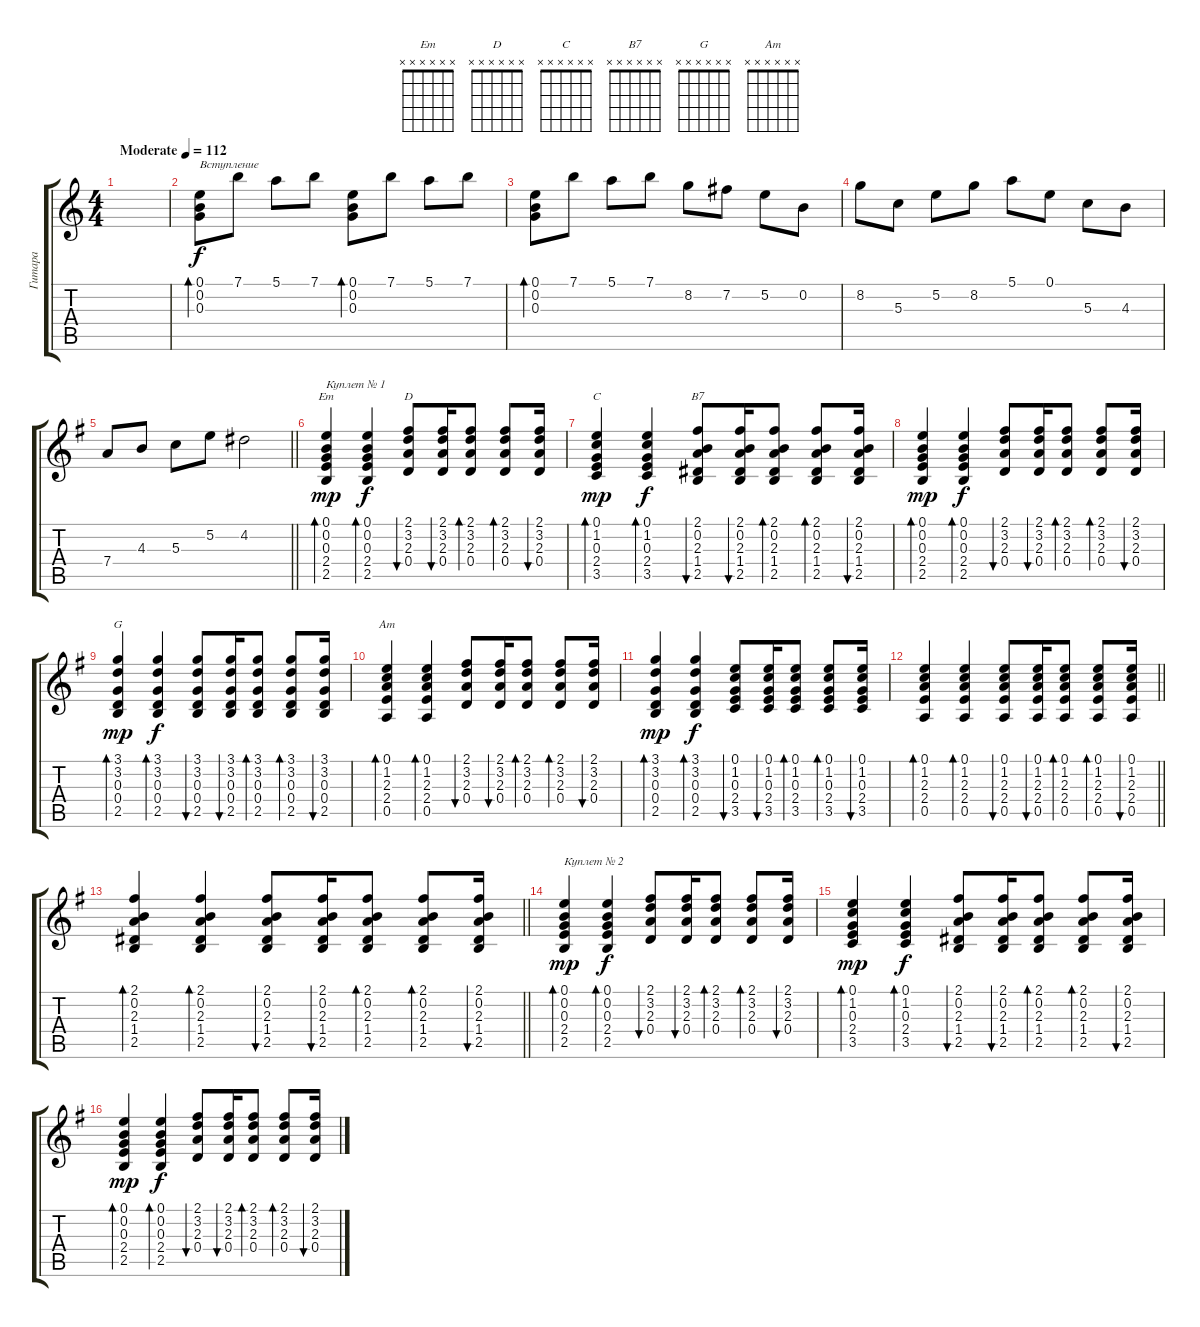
\track ("Гитара" "Гитара") {instrument acousticguitarsteel}
\staff {score tabs}
\tuning (E4 B3 G3 D3 A2 E2) {hide}
\chord ("Em" x x x x x x)
\chord ("D" x x x x x x)
\chord ("C" x x x x x x)
\chord ("B7" x x x x x x)
\chord ("G" x x x x x x)
\chord ("Am" x x x x x x)
\ts (4 4)
\tempo (112 "Moderate")
\clef g2
\ks c
|
(0.1 0.2 0.3).8{bd 60 txt "Вступление"} 7.1.8 5.1.8 7.1.8 (0.1 0.2 0.3).8{bd 60} 7.1.8 5.1.8 7.1.8 |
(0.1 0.2 0.3).8{bd 60} 7.1.8 5.1.8 7.1.8 8.2.8 7.2.8 5.2.8 0.2.8 |
8.2.8 5.3.8 5.2.8 8.2.8 5.1.8 0.1.8 5.3.8 4.3.8 |
\barLineRight lightlight
\ks eminor
7.4.8 4.3.8 5.3.8 5.2.8 4.2.2 |
(0.1 0.2 0.3 2.4 2.5).4{bd 60 ch "Em" txt "Куплет № 1" dy mp volume 13} (0.1 0.2 0.3 2.4 2.5).4{bd 60 dy f} (2.1 3.2 2.3 0.4).8{bu 60 ch "D"} (2.1 3.2 2.3 0.4).16{bu 60} (2.1 3.2 2.3 0.4).8{bd 60} (2.1 3.2 2.3 0.4).8{bd 60} (2.1 3.2 2.3 0.4).16{bu 60} |
(0.1 1.2 0.3 2.4 3.5).4{bd 60 ch "C" dy mp} (0.1 1.2 0.3 2.4 3.5).4{bd 60 dy f} (2.1 0.2 2.3 1.4 2.5).8{bu 60 ch "B7"} (2.1 0.2 2.3 1.4 2.5).16{bu 60} (2.1 0.2 2.3 1.4 2.5).8{bd 60} (2.1 0.2 2.3 1.4 2.5).8{bd 60} (2.1 0.2 2.3 1.4 2.5).16{bu 60} |
(0.1 0.2 0.3 2.4 2.5).4{bd 60 dy mp} (0.1 0.2 0.3 2.4 2.5).4{bd 60 dy f} (2.1 3.2 2.3 0.4).8{bu 60} (2.1 3.2 2.3 0.4).16{bu 60} (2.1 3.2 2.3 0.4).8{bd 60} (2.1 3.2 2.3 0.4).8{bd 60} (2.1 3.2 2.3 0.4).16{bu 60} |
(3.1 3.2 0.3 0.4 2.5).4{bd 60 ch "G" dy mp} (3.1 3.2 0.3 0.4 2.5).4{bd 60 dy f} (3.1 3.2 0.3 0.4 2.5).8{bu 60} (3.1 3.2 0.3 0.4 2.5).16{bu 60} (3.1 3.2 0.3 0.4 2.5).8{bd 60} (3.1 3.2 0.3 0.4 2.5).8{bd 60} (3.1 3.2 0.3 0.4 2.5).16{bu 60} |
(0.1 1.2 2.3 2.4 0.5).4{bd 60 ch "Am"} (0.1 1.2 2.3 2.4 0.5).4{bd 60} (2.1 3.2 2.3 0.4).8{bu 60} (2.1 3.2 2.3 0.4).16{bu 60} (2.1 3.2 2.3 0.4).8{bd 60} (2.1 3.2 2.3 0.4).8{bd 60} (2.1 3.2 2.3 0.4).16{bu 60} |
(3.1 3.2 0.3 0.4 2.5).4{bd 60 dy mp} (3.1 3.2 0.3 0.4 2.5).4{bd 60 dy f} (0.1 1.2 0.3 2.4 3.5).8{bu 60} (0.1 1.2 0.3 2.4 3.5).16{bu 60} (0.1 1.2 0.3 2.4 3.5).8{bd 60} (0.1 1.2 0.3 2.4 3.5).8{bd 60} (0.1 1.2 0.3 2.4 3.5).16{bu 60} |
\barLineRight lightlight
(0.1 1.2 2.3 2.4 0.5).4{bd 60} (0.1 1.2 2.3 2.4 0.5).4{bd 60} (0.1 1.2 2.3 2.4 0.5).8{bu 60} (0.1 1.2 2.3 2.4 0.5).16{bu 60} (0.1 1.2 2.3 2.4 0.5).8{bd 60} (0.1 1.2 2.3 2.4 0.5).8{bd 60} (0.1 1.2 2.3 2.4 0.5).16{bu 60} |
\barLineRight lightlight
(2.1 0.2 2.3 1.4 2.5).4{bd 60} (2.1 0.2 2.3 1.4 2.5).4{bd 60} (2.1 0.2 2.3 1.4 2.5).8{bu 60} (2.1 0.2 2.3 1.4 2.5).16{bu 60} (2.1 0.2 2.3 1.4 2.5).8{bd 60} (2.1 0.2 2.3 1.4 2.5).8{bd 60} (2.1 0.2 2.3 1.4 2.5).16{bu 60} |
(0.1 0.2 0.3 2.4 2.5).4{bd 60 txt "Куплет № 2" dy mp} (0.1 0.2 0.3 2.4 2.5).4{bd 60 dy f} (2.1 3.2 2.3 0.4).8{bu 60} (2.1 3.2 2.3 0.4).16{bu 60} (2.1 3.2 2.3 0.4).8{bd 60} (2.1 3.2 2.3 0.4).8{bd 60} (2.1 3.2 2.3 0.4).16{bu 60} |
(0.1 1.2 0.3 2.4 3.5).4{bd 60 dy mp} (0.1 1.2 0.3 2.4 3.5).4{bd 60 dy f} (2.1 0.2 2.3 1.4 2.5).8{bu 60} (2.1 0.2 2.3 1.4 2.5).16{bu 60} (2.1 0.2 2.3 1.4 2.5).8{bd 60} (2.1 0.2 2.3 1.4 2.5).8{bd 60} (2.1 0.2 2.3 1.4 2.5).16{bu 60} |
(0.1 0.2 0.3 2.4 2.5).4{bd 60 dy mp} (0.1 0.2 0.3 2.4 2.5).4{bd 60 dy f} (2.1 3.2 2.3 0.4).8{bu 60} (2.1 3.2 2.3 0.4).16{bu 60} (2.1 3.2 2.3 0.4).8{bd 60} (2.1 3.2 2.3 0.4).8{bd 60} (2.1 3.2 2.3 0.4).16{bu 60}
